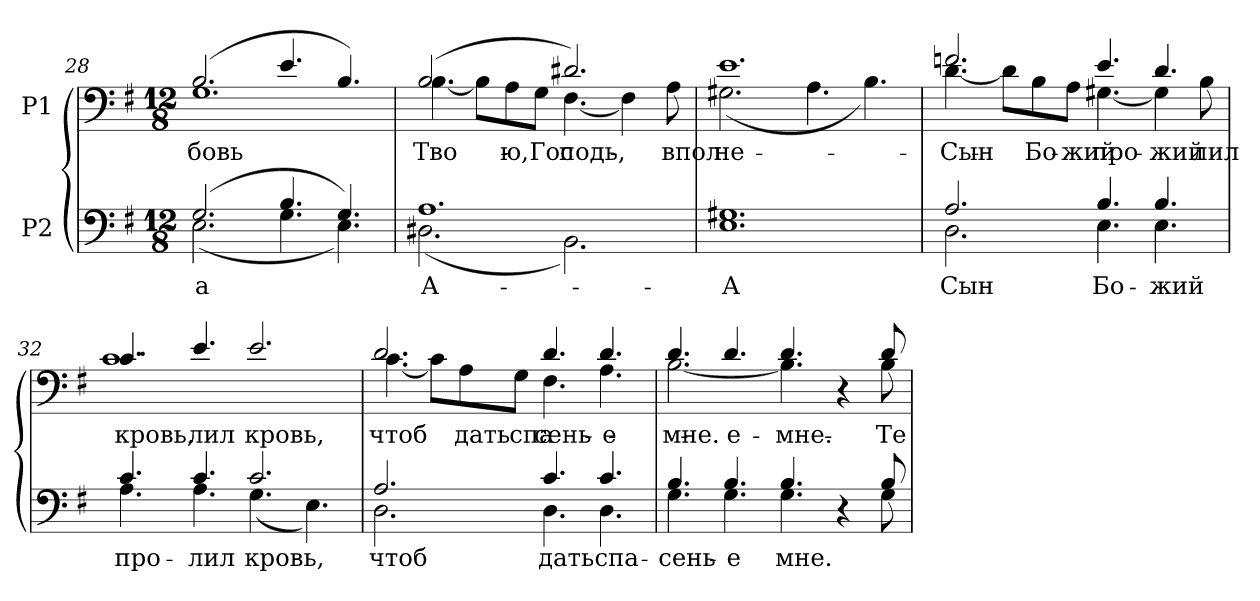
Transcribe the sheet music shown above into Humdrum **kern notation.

**kern	**text	**kern	**text
*part2	*part2	*part1	*part1
*staff2	*staff2	*staff1	*staff1
*I"P2	*	*I"P1	*
*clefF4	*	*clefF4	*
*k[f#]	*	*k[f#]	*
*G:	*	*G:	*
*M12/8	*	*M12/8	*
=28	=28	=28	=28
!	!LO:LY:a:color=#000000	!	!
*^	*	*	*
!	!	!	!	!LO:LY:a:color=#000000
*	*	*	*^	*
!	!	!	!	!	!LO:LY:b:color=#000000
(2.Gi/	(2.Ei\	-а	(2.Bi/	1.Gi	-бовь
4.Bi/	4.Gi\	.	4.ei/	.	.
4.Gi/)	4.Ei\)	.	4.Bi/)	.	.
=29	=29	=29	=29	=29	=29
!	!	!LO:LY:a:color=#000000	!	!	!
!	!	!	!	!	!LO:LY:a:color=#000000
!	!	!	!	!	!LO:LY:b:color=#000000
1.Ai	(2.D#Xi\	А-	(2.Bi/	[<4.Bi\	Тво-
.	.	.	.	8Bi\L]	.
!	!	!	!	!	!LO:LY:b:color=#000000
.	.	.	.	8Ai\	-ю,
!	!	!	!	!	!LO:LY:b:color=#000000
.	.	.	.	8Gi\J	Гос-
!	!	!	!	!	!LO:LY:a:color=#000000
!	!	!	!	!	!LO:LY:b:color=#000000
.	2.BBi\)	.	2.d#Xi/)	[<4.F#i\	-подь,
.	.	.	.	4F#i\]	.
!	!	!	!	!	!LO:LY:b:color=#000000
.	.	.	.	8Ai\	впол-
=30	=30	=30	=30	=30	=30
!	!	!LO:LY:a:color=#000000	!	!	!
!	!	!	!	!	!LO:LY:a:color=#000000
!	!	!	!	!	!LO:LY:b:color=#000000
1.G#Xi	1.Ei	-А	1.ei	(2.G#Xi\	-не
.	.	.	.	4.Ai\	.
.	.	.	.	4.Bi\)	.
!!LO:PB:g=z	!!
=31	=31	=31	=31	=31	=31
!	!	!LO:LY:b:color=#000000	!	!	!
!	!	!	!	!	!LO:LY:a:color=#000000
!	!	!	!	!	!LO:LY:b:color=#000000
2.Ai/	2.Di\	Сын	2.fni/	[<4.di\	Сын
.	.	.	.	8di\L]	.
!	!	!	!	!	!LO:LY:b:color=#000000
.	.	.	.	8Bi\	Бо-
!	!	!	!	!	!LO:LY:b:color=#000000
.	.	.	.	8Ai\J	-жий
!	!	!LO:LY:b:color=#000000	!	!	!
!	!	!	!	!	!LO:LY:a:color=#000000
!	!	!	!	!	!LO:LY:b:color=#000000
4.Bi/	4.Ei\	Бо-	4.ei/	[<4.G#Xi\	про-
!	!	!LO:LY:b:color=#000000	!	!	!
!	!	!	!	!	!LO:LY:a:color=#000000
4.Bi/	4.Ei\	-жий	4.di/	4G#i\]	-жий
!	!	!	!	!	!LO:LY:b:color=#000000
.	.	.	.	8Bi\	-лил
=32	=32	=32	=32	=32	=32
!	!	!LO:LY:b:color=#000000	!	!	!
!	!	!	!	!	!LO:LY:a:color=#000000
!	!	!	!	!	!LO:LY:b:color=#000000
4.ci/	4.Ai\	про-	4.ci/	1.ci	кровь,
!	!	!LO:LY:b:color=#000000	!	!	!
!	!	!	!	!	!LO:LY:a:color=#000000
4.ci/	4.Ai\	-лил	4.ei/	.	-лил
!	!	!LO:LY:b:color=#000000	!	!	!
!	!	!	!	!	!LO:LY:a:color=#000000
2.ci/	(4.Gi\	кровь,	2.ei/	.	кровь,
.	4.Ei\)	.	.	.	.
=33	=33	=33	=33	=33	=33
!	!	!LO:LY:b:color=#000000	!	!	!
!	!	!	!	!	!LO:LY:a:color=#000000
!	!	!	!	!	!LO:LY:b:color=#000000
2.Ai/	2.Di\	чтоб	2.di/	[<4.ci\	чтоб
.	.	.	.	8ci\L]	.
!	!	!	!	!	!LO:LY:b:color=#000000
.	.	.	.	8Ai\	дать
!	!	!	!	!	!LO:LY:b:color=#000000
.	.	.	.	8Gi\J	спа-
!	!	!LO:LY:b:color=#000000	!	!	!
!	!	!	!	!	!LO:LY:a:color=#000000
!	!	!	!	!	!LO:LY:b:color=#000000
4.ci/	4.Di\	дать	4.di/	4.F#i\	-сень-
!	!	!LO:LY:b:color=#000000	!	!	!
!	!	!	!	!	!LO:LY:a:color=#000000
!	!	!	!	!	!LO:LY:b:color=#000000
4.ci/	4.Di\	спа-	4.di/	4.Ai\	-е
!!LO:LB:g=z	!!
=34	=34	=34	=34	=34	=34
!	!	!LO:LY:b:color=#000000	!	!	!
!	!	!	!	!	!LO:LY:a:color=#000000
!	!	!	!	!	!LO:LY:b:color=#000000
4.Bi/	4.Gi\	-сень-	4.di/	[<2.Bi\	мне.
!	!	!LO:LY:b:color=#000000	!	!	!
!	!	!	!	!	!LO:LY:a:color=#000000
4.Bi/	4.Gi\	-е	4.di/	.	-е
!	!	!LO:LY:b:color=#000000	!	!	!
!	!	!	!	!	!LO:LY:a:color=#000000
4.Bi/	4.Gi\	мне.	4.di/	4.Bi\]	мне.
4r	4ryy	.	4r	4ryy	.
!	!	!	!	!	!LO:LY:b:color=#000000
8Bi/	8Gi\	.	8di/	8Bi\	Те-
*v	*v	*	*	*	*
*	*	*v	*v	*
=	=	=	=
*-	*-	*-	*-
